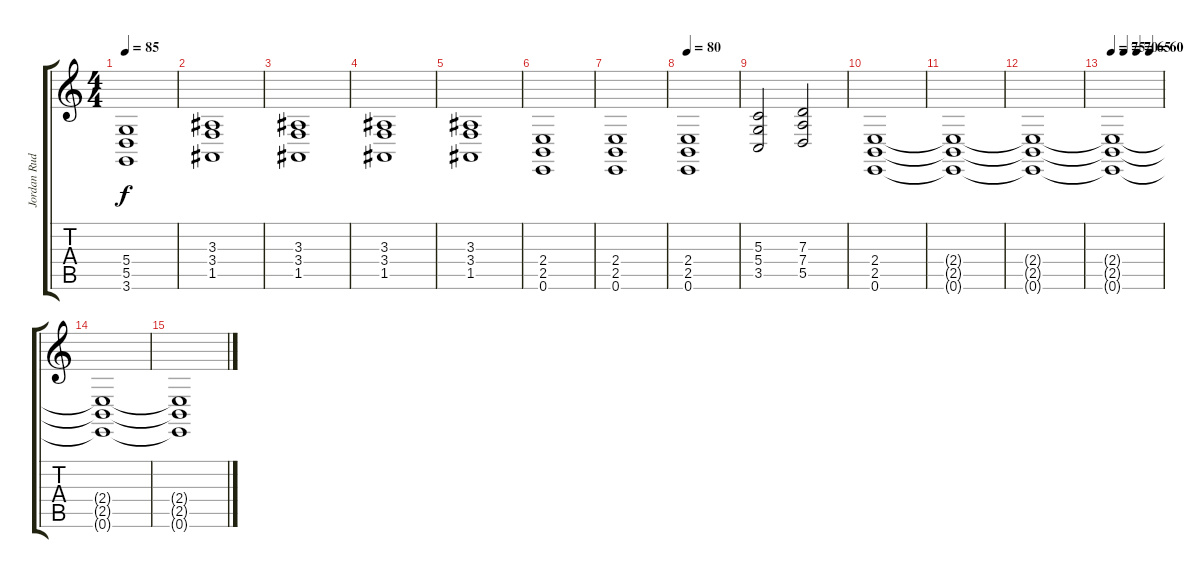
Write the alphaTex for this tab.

\track ("Jordan Rudess" "Jordan Rud") {instrument stringensemble1}
\staff {score tabs}
\tuning (E4 B3 G3 D3 A2 E2) {hide}
\ts (4 4)
\tempo 85
\clef g2
\ks c
(5.4 5.5 3.6).1{dy f} |
(3.3 3.4 1.5).1 |
(3.3 3.4 1.5).1 |
(3.3 3.4 1.5).1 |
(3.3 3.4 1.5).1 |
(2.4 2.5 0.6).1 |
(2.4 2.5 0.6).1 |
\tempo 80
(2.4 2.5 0.6).1 |
(5.3 5.4 3.5).2 (7.3 7.4 5.5).2 |
(2.4 2.5 0.6).1 |
(2.4{t} 2.5{t} 0.6{t}).1 |
(2.4{t} 2.5{t} 0.6{t}).1{volume 3} |
\tempo 75
\tempo (70 0.25)
\tempo (65 0.5)
\tempo (60 0.75)
(2.4{t} 2.5{t} 0.6{t}).1 |
(2.4{t} 2.5{t} 0.6{t}).1 |
(2.4{t} 2.5{t} 0.6{t}).1
